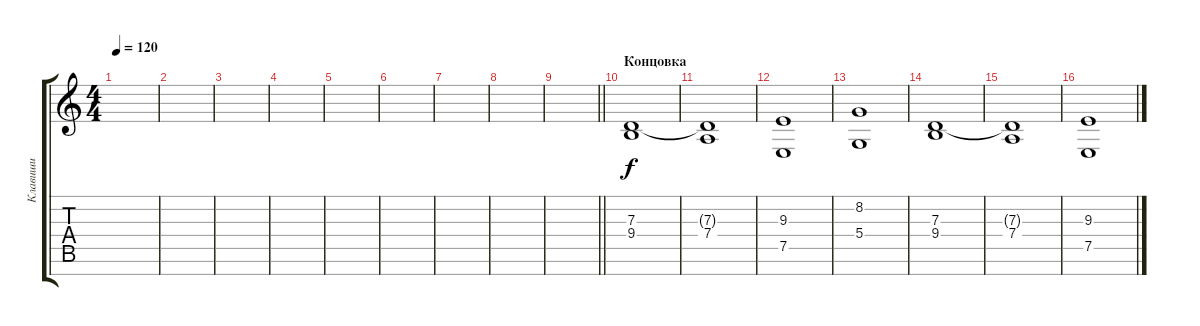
\track ("Клавиши" "Клавиши") {instrument stringensemble2}
\staff {score tabs}
\tuning (E4 B3 G3 D3 A2 E2 B1) {hide}
\ts (4 4)
\tempo 120
\clef g2
\ks c
|
|
|
|
|
|
|
|
\barLineRight lightlight
|
\section ("" "Концовка")
(7.3 9.4).1{volume 10} |
(7.3{t} 7.4).1 |
(9.3 7.5).1 |
(8.2 5.4).1 |
(7.3 9.4).1 |
(7.3{t} 7.4).1 |
(9.3 7.5).1
